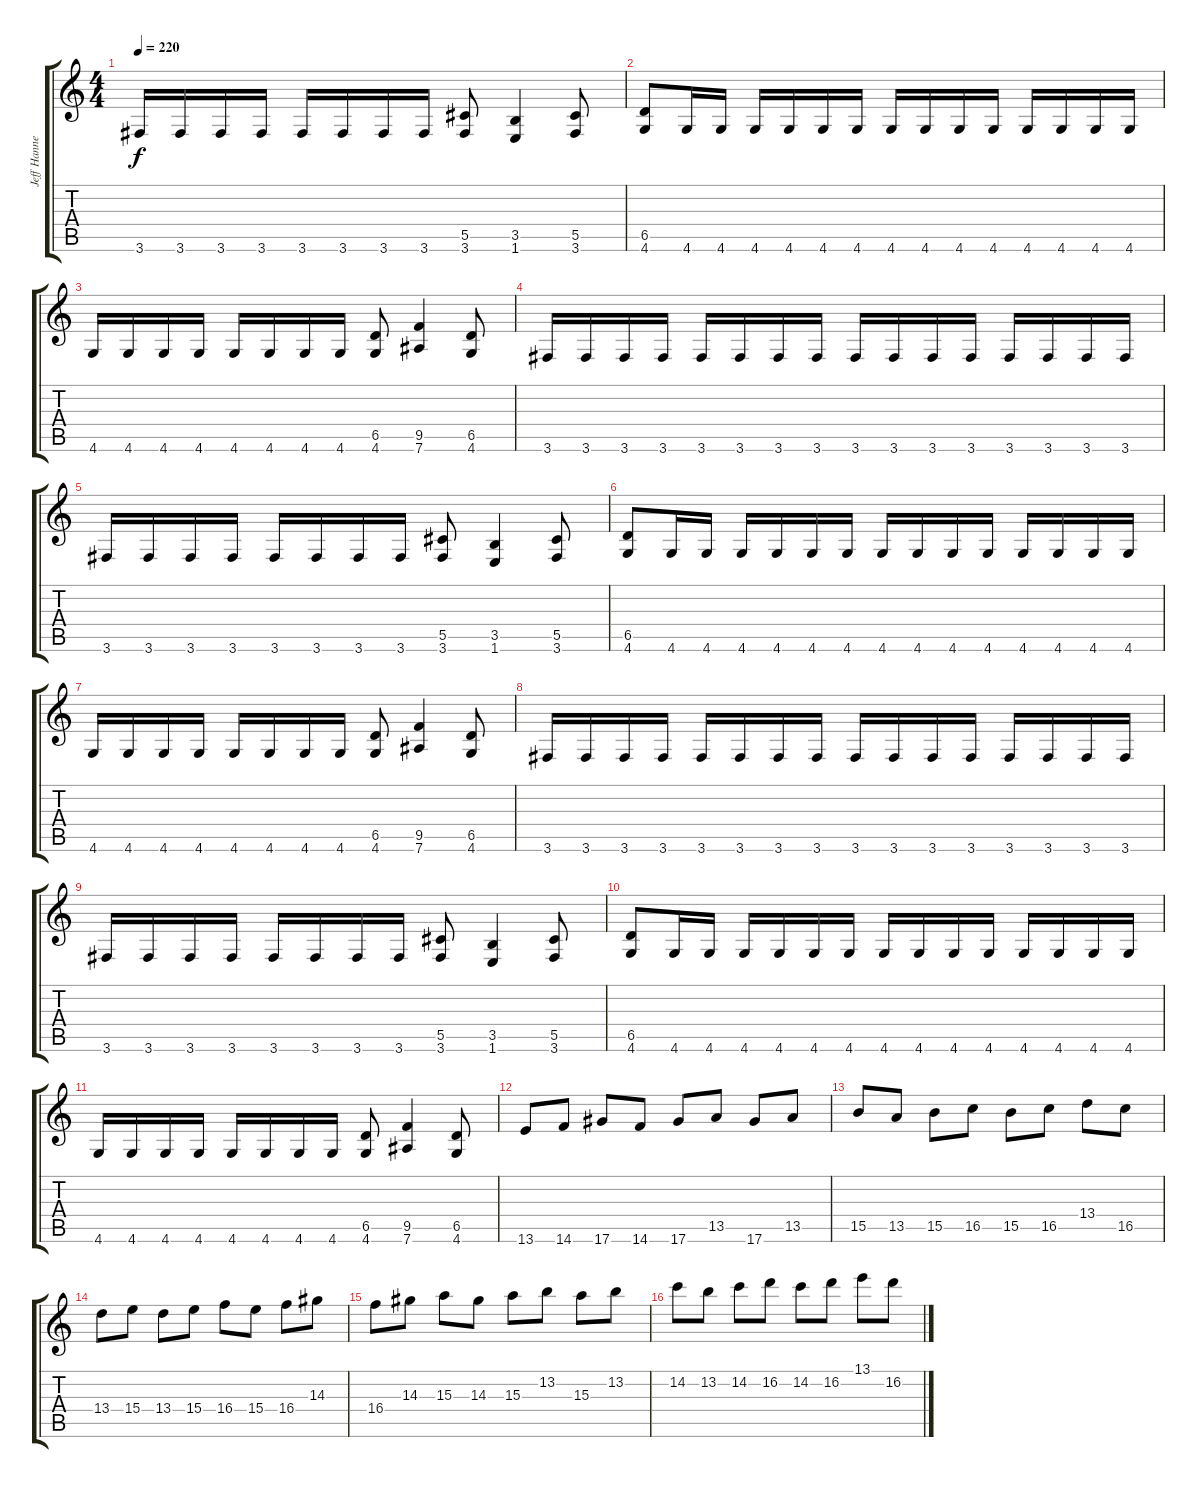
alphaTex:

\track ("Jeff Hannemann" "Jeff Hanne") {instrument distortionguitar}
\staff {score tabs}
\tuning (Eb4 Bb3 Gb3 Db3 Ab2 Eb2) {hide}
\ts (4 4)
\tempo 220
\clef g2
\ks c
3.6.16{dy f} 3.6.16 3.6.16 3.6.16 3.6.16 3.6.16 3.6.16 3.6.16 (5.5 3.6).8 (3.5 1.6).4 (5.5 3.6).8 |
(6.5 4.6).8 4.6.16 4.6.16 4.6.16 4.6.16 4.6.16 4.6.16 4.6.16 4.6.16 4.6.16 4.6.16 4.6.16 4.6.16 4.6.16 4.6.16 |
4.6.16 4.6.16 4.6.16 4.6.16 4.6.16 4.6.16 4.6.16 4.6.16 (6.5 4.6).8 (9.5 7.6).4 (6.5 4.6).8 |
3.6.16 3.6.16 3.6.16 3.6.16 3.6.16 3.6.16 3.6.16 3.6.16 3.6.16 3.6.16 3.6.16 3.6.16 3.6.16 3.6.16 3.6.16 3.6.16 |
3.6.16 3.6.16 3.6.16 3.6.16 3.6.16 3.6.16 3.6.16 3.6.16 (5.5 3.6).8 (3.5 1.6).4 (5.5 3.6).8 |
(6.5 4.6).8 4.6.16 4.6.16 4.6.16 4.6.16 4.6.16 4.6.16 4.6.16 4.6.16 4.6.16 4.6.16 4.6.16 4.6.16 4.6.16 4.6.16 |
4.6.16 4.6.16 4.6.16 4.6.16 4.6.16 4.6.16 4.6.16 4.6.16 (6.5 4.6).8 (9.5 7.6).4 (6.5 4.6).8 |
3.6.16 3.6.16 3.6.16 3.6.16 3.6.16 3.6.16 3.6.16 3.6.16 3.6.16 3.6.16 3.6.16 3.6.16 3.6.16 3.6.16 3.6.16 3.6.16 |
3.6.16 3.6.16 3.6.16 3.6.16 3.6.16 3.6.16 3.6.16 3.6.16 (5.5 3.6).8 (3.5 1.6).4 (5.5 3.6).8 |
(6.5 4.6).8 4.6.16 4.6.16 4.6.16 4.6.16 4.6.16 4.6.16 4.6.16 4.6.16 4.6.16 4.6.16 4.6.16 4.6.16 4.6.16 4.6.16 |
4.6.16 4.6.16 4.6.16 4.6.16 4.6.16 4.6.16 4.6.16 4.6.16 (6.5 4.6).8 (9.5 7.6).4 (6.5 4.6).8 |
13.6.8 14.6.8 17.6.8 14.6.8 17.6.8 13.5.8 17.6.8 13.5.8 |
15.5.8 13.5.8 15.5.8 16.5.8 15.5.8 16.5.8 13.4.8 16.5.8 |
13.4.8 15.4.8 13.4.8 15.4.8 16.4.8 15.4.8 16.4.8 14.3.8 |
16.4.8 14.3.8 15.3.8 14.3.8 15.3.8 13.2.8 15.3.8 13.2.8 |
14.2.8 13.2.8 14.2.8 16.2.8 14.2.8 16.2.8 13.1.8 16.2.8
